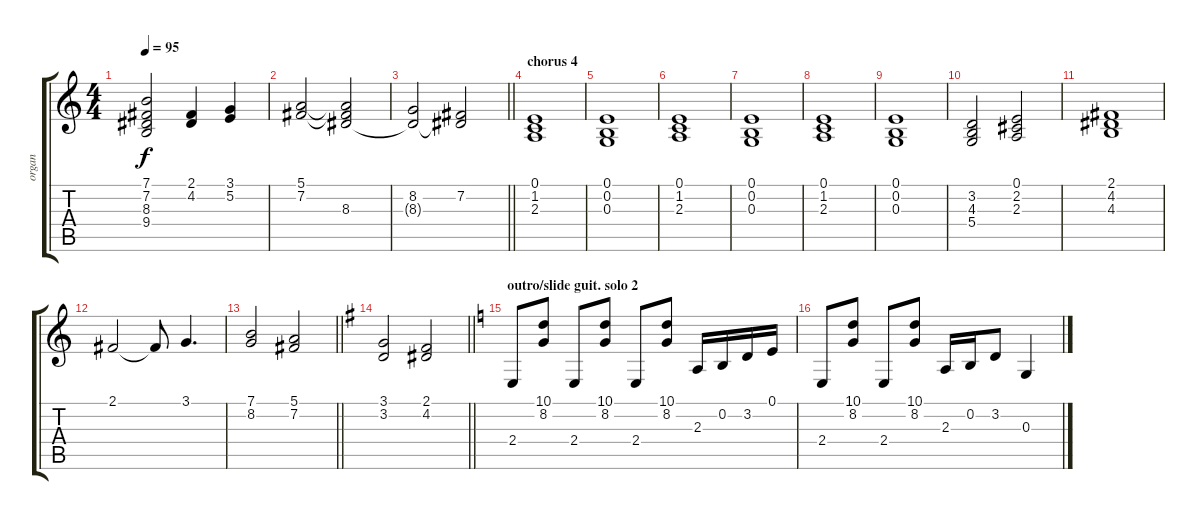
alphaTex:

\track ("organ" "organ") {instrument rockorgan}
\staff {score tabs}
\tuning (E4 B3 G3 D3 A2 E2) {hide}
\ts (4 4)
\tempo 95
\clef g2
\ks c
(7.1 7.2{t} 8.3{t} 9.4{t}).2{dy f} (2.1 4.2).4 (3.1 5.2).4 |
(5.1 7.2).2 (5.1{t} 7.2{t} 8.3).2 |
\barLineRight lightlight
(8.2 8.3{t}).2 (7.2 8.3{t}).2 |
\section ("" "chorus 4")
(0.1 1.2 2.3).1 |
(0.1 0.2 0.3).1 |
(0.1 1.2 2.3).1 |
(0.1 0.2 0.3).1 |
(0.1 1.2 2.3).1 |
(0.1 0.2 0.3).1 |
(3.2 4.3 5.4).2 (0.1 2.2 2.3).2 |
(2.1 4.2 4.3).1 |
2.1.2 2.1{t}.8 3.1.4{d} |
\barLineRight lightlight
(7.1 8.2).2 (5.1 7.2).2 |
\barLineRight lightlight
\ks g
(3.1 3.2).2 (2.1 4.2).2 |
\section ("" "outro/slide guit. solo 2")
\ks c
2.4.8 (10.1 8.2).8 2.4.8 (10.1 8.2).8 2.4.8 (10.1 8.2).8 2.3.16 0.2.16 3.2.16 0.1.16 |
2.4.8 (10.1 8.2).8 2.4.8 (10.1 8.2).8 2.3.16 0.2.16 3.2.8 0.3.4
